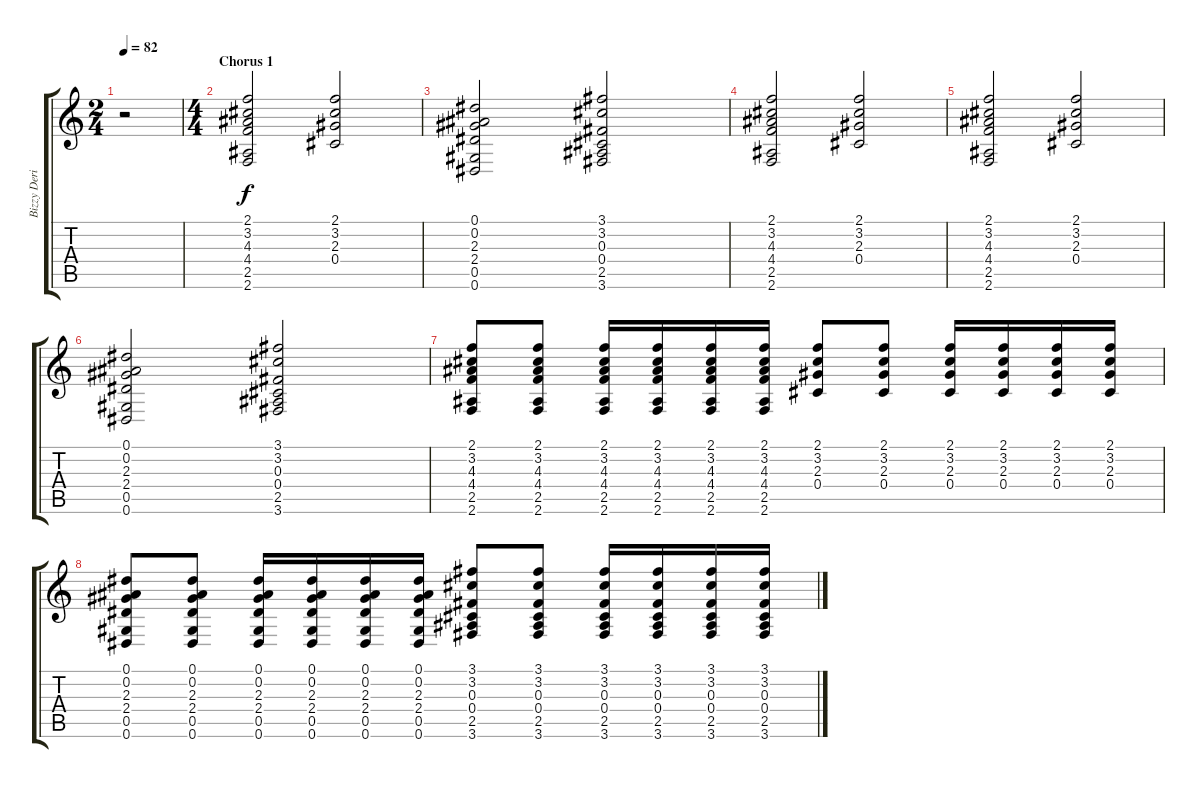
\track ("Bizzy Derick - Lead Guitar" "Bizzy Deri") {instrument acousticguitarsteel}
\staff {score tabs}
\tuning (Eb4 Bb3 Gb3 Db3 Ab2 Eb2) {hide}
\ts (2 4)
\tempo 82
\clef g2
\ks c
r.2{dy f} |
\ts (4 4)
\section ("" "Chorus 1")
(2.1 3.2 4.3 4.4 2.5 2.6).2{volume 12 instrument overdrivenguitar} (2.1 3.2 2.3 0.4).2 |
(0.1 0.2 2.3 2.4 0.5 0.6).2 (3.1 3.2 0.3 0.4 2.5 3.6).2 |
(2.1 3.2 4.3 4.4 2.5 2.6).2 (2.1 3.2 2.3 0.4).2 |
(2.1 3.2 4.3 4.4 2.5 2.6).2 (2.1 3.2 2.3 0.4).2 |
(0.1 0.2 2.3 2.4 0.5 0.6).2 (3.1 3.2 0.3 0.4 2.5 3.6).2 |
(2.1 3.2 4.3 4.4 2.5 2.6).8{volume 14 instrument acousticguitarsteel} (2.1 3.2 4.3 4.4 2.5 2.6).8 (2.1 3.2 4.3 4.4 2.5 2.6).16 (2.1 3.2 4.3 4.4 2.5 2.6).16 (2.1 3.2 4.3 4.4 2.5 2.6).16 (2.1 3.2 4.3 4.4 2.5 2.6).16 (2.1 3.2 2.3 0.4).8 (2.1 3.2 2.3 0.4).8 (2.1 3.2 2.3 0.4).16 (2.1 3.2 2.3 0.4).16 (2.1 3.2 2.3 0.4).16 (2.1 3.2 2.3 0.4).16 |
(0.1 0.2 2.3 2.4 0.5 0.6).8 (0.1 0.2 2.3 2.4 0.5 0.6).8 (0.1 0.2 2.3 2.4 0.5 0.6).16 (0.1 0.2 2.3 2.4 0.5 0.6).16 (0.1 0.2 2.3 2.4 0.5 0.6).16 (0.1 0.2 2.3 2.4 0.5 0.6).16 (3.1 3.2 0.3 0.4 2.5 3.6).8 (3.1 3.2 0.3 0.4 2.5 3.6).8 (3.1 3.2 0.3 0.4 2.5 3.6).16 (3.1 3.2 0.3 0.4 2.5 3.6).16 (3.1 3.2 0.3 0.4 2.5 3.6).16 (3.1 3.2 0.3 0.4 2.5 3.6).16
